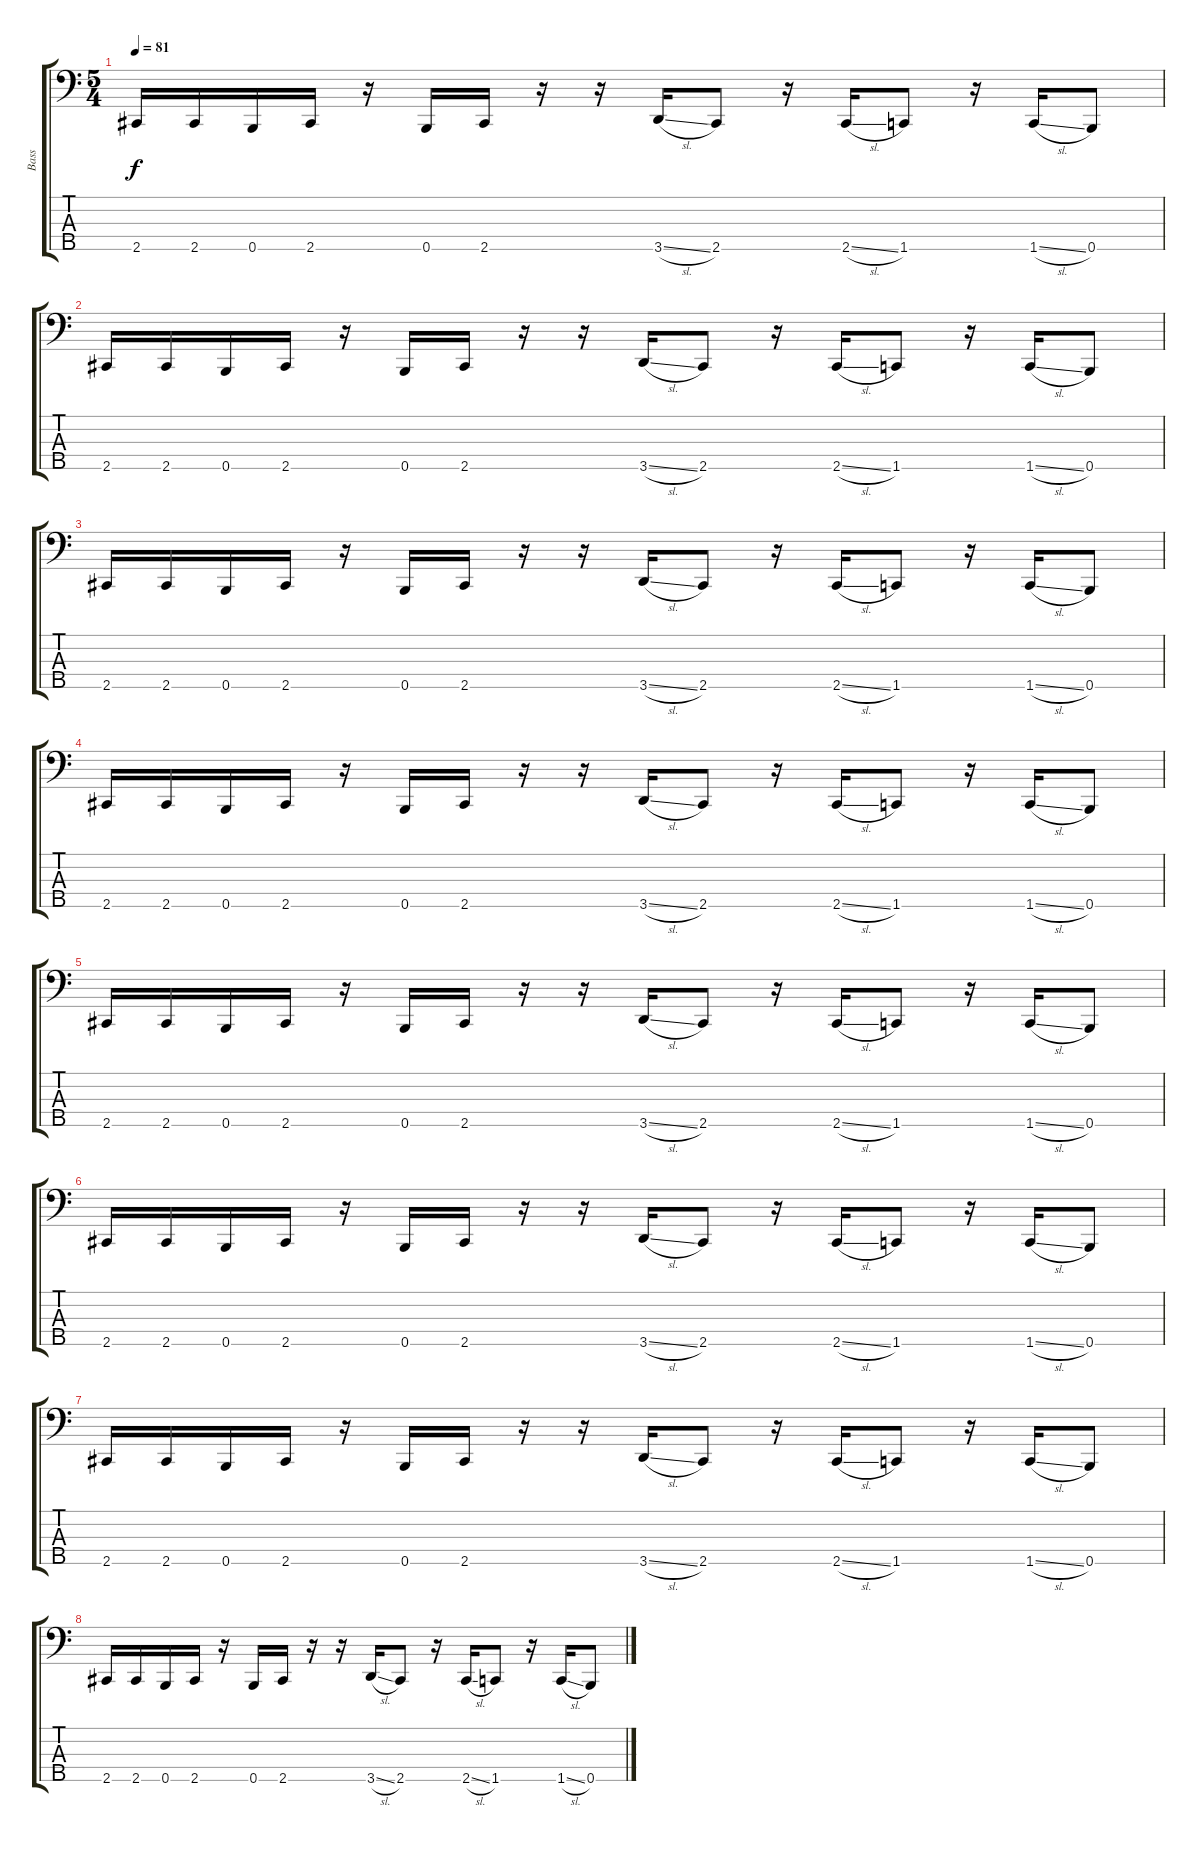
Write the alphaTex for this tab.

\track ("Bass" "Bass") {instrument electricbassfinger}
\staff {score tabs}
\tuning (G2 D2 A1 E1 B0) {hide}
\ts (5 4)
\tempo 81
\clef f4
\ks c
2.5.16{dy f} 2.5.16 0.5.16 2.5.16 r.16 0.5.16 2.5.16 r.16 r.16 3.5{sl}.16 2.5.8 r.16 2.5{sl}.16 1.5.8 r.16 1.5{sl}.16 0.5.8 |
2.5.16 2.5.16 0.5.16 2.5.16 r.16 0.5.16 2.5.16 r.16 r.16 3.5{sl}.16 2.5.8 r.16 2.5{sl}.16 1.5.8 r.16 1.5{sl}.16 0.5.8 |
2.5.16 2.5.16 0.5.16 2.5.16 r.16 0.5.16 2.5.16 r.16 r.16 3.5{sl}.16 2.5.8 r.16 2.5{sl}.16 1.5.8 r.16 1.5{sl}.16 0.5.8 |
2.5.16 2.5.16 0.5.16 2.5.16 r.16 0.5.16 2.5.16 r.16 r.16 3.5{sl}.16 2.5.8 r.16 2.5{sl}.16 1.5.8 r.16 1.5{sl}.16 0.5.8 |
2.5.16 2.5.16 0.5.16 2.5.16 r.16 0.5.16 2.5.16 r.16 r.16 3.5{sl}.16 2.5.8 r.16 2.5{sl}.16 1.5.8 r.16 1.5{sl}.16 0.5.8 |
2.5.16 2.5.16 0.5.16 2.5.16 r.16 0.5.16 2.5.16 r.16 r.16 3.5{sl}.16 2.5.8 r.16 2.5{sl}.16 1.5.8 r.16 1.5{sl}.16 0.5.8 |
2.5.16 2.5.16 0.5.16 2.5.16 r.16 0.5.16 2.5.16 r.16 r.16 3.5{sl}.16 2.5.8 r.16 2.5{sl}.16 1.5.8 r.16 1.5{sl}.16 0.5.8 |
2.5.16 2.5.16 0.5.16 2.5.16 r.16 0.5.16 2.5.16 r.16 r.16 3.5{sl}.16 2.5.8 r.16 2.5{sl}.16 1.5.8 r.16 1.5{sl}.16 0.5.8
